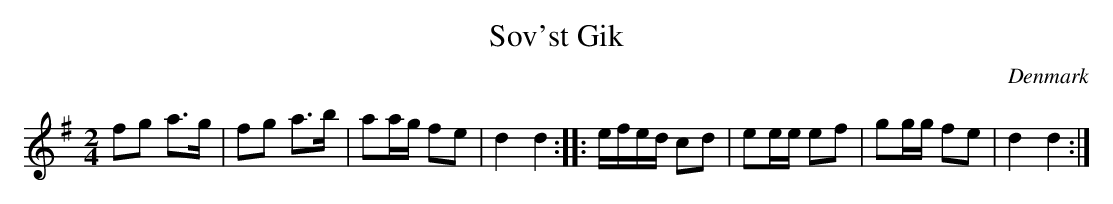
X:1
T:Sov'st Gik
O:Denmark
M:2/4
L:1/8
K:DMix
fg a>g | fg a>b | aa/g/ fe | d2 d2 ::\
e/f/e/d/ cd | ee/e/ ef | gg/g/ fe | d2 d2 :|
